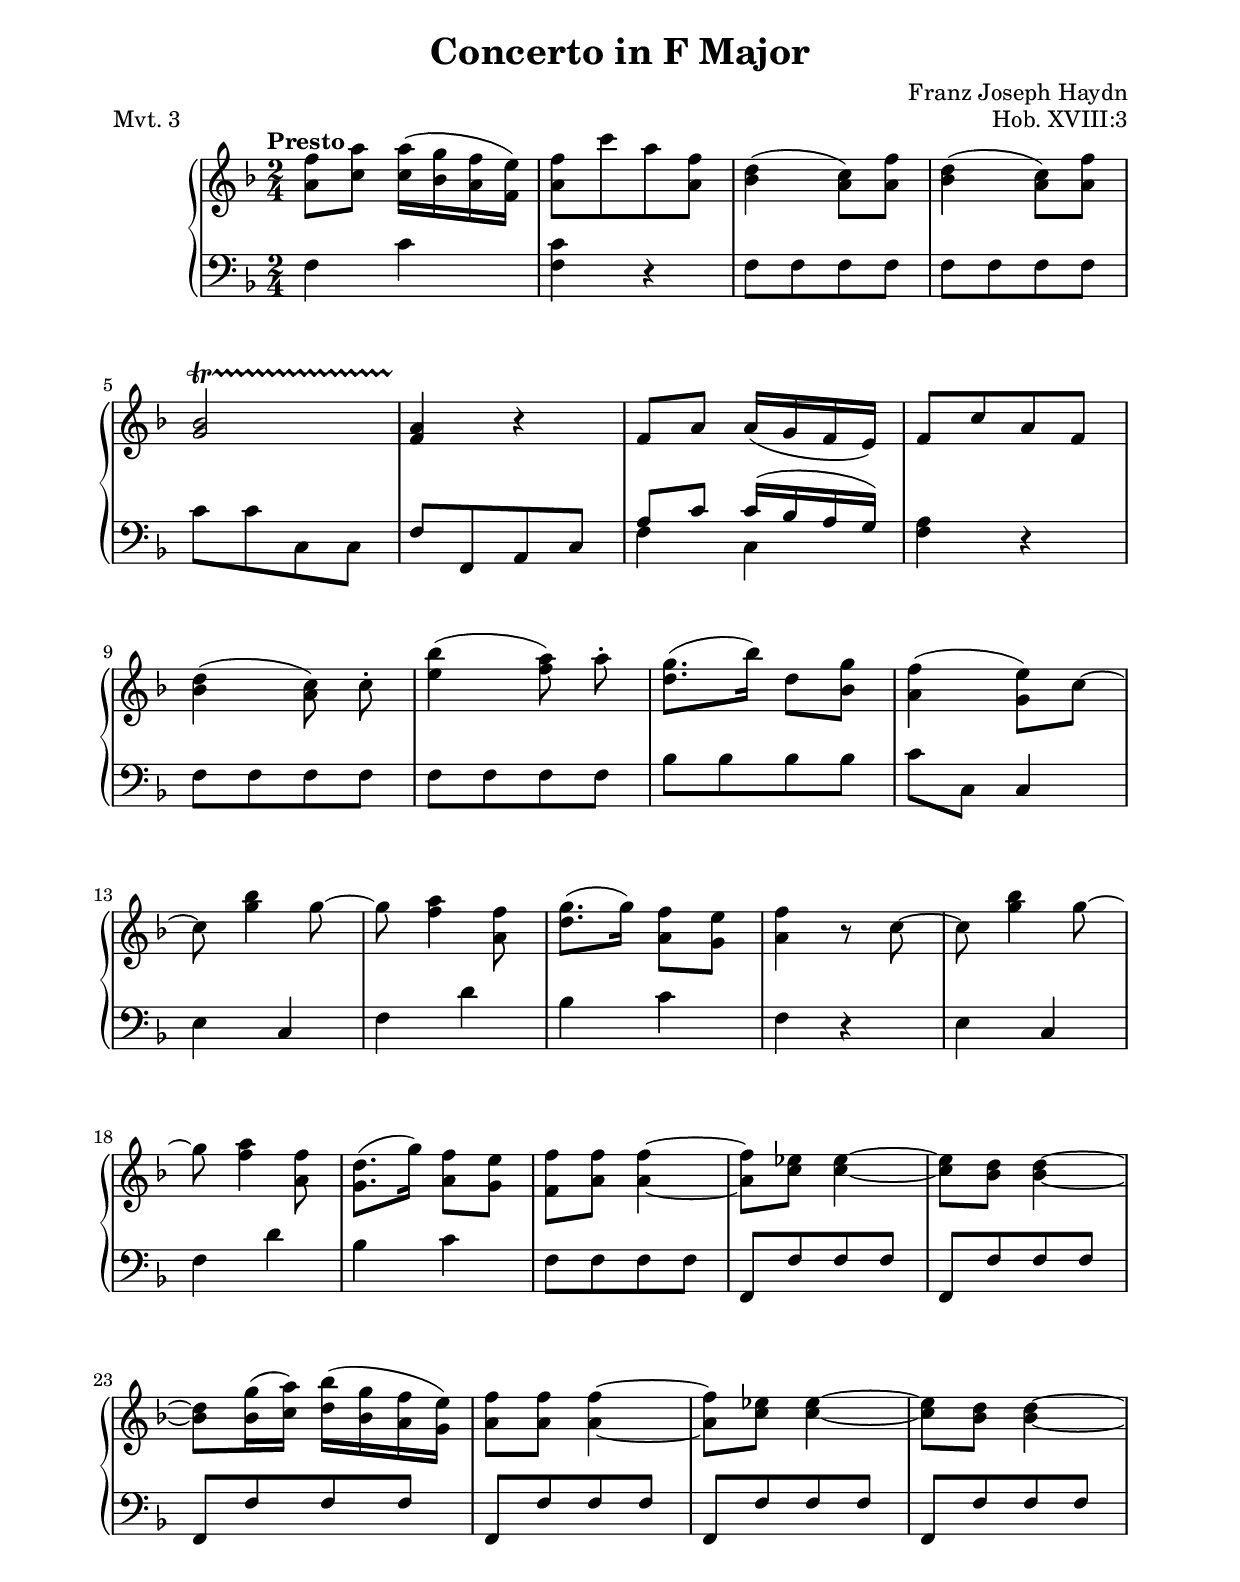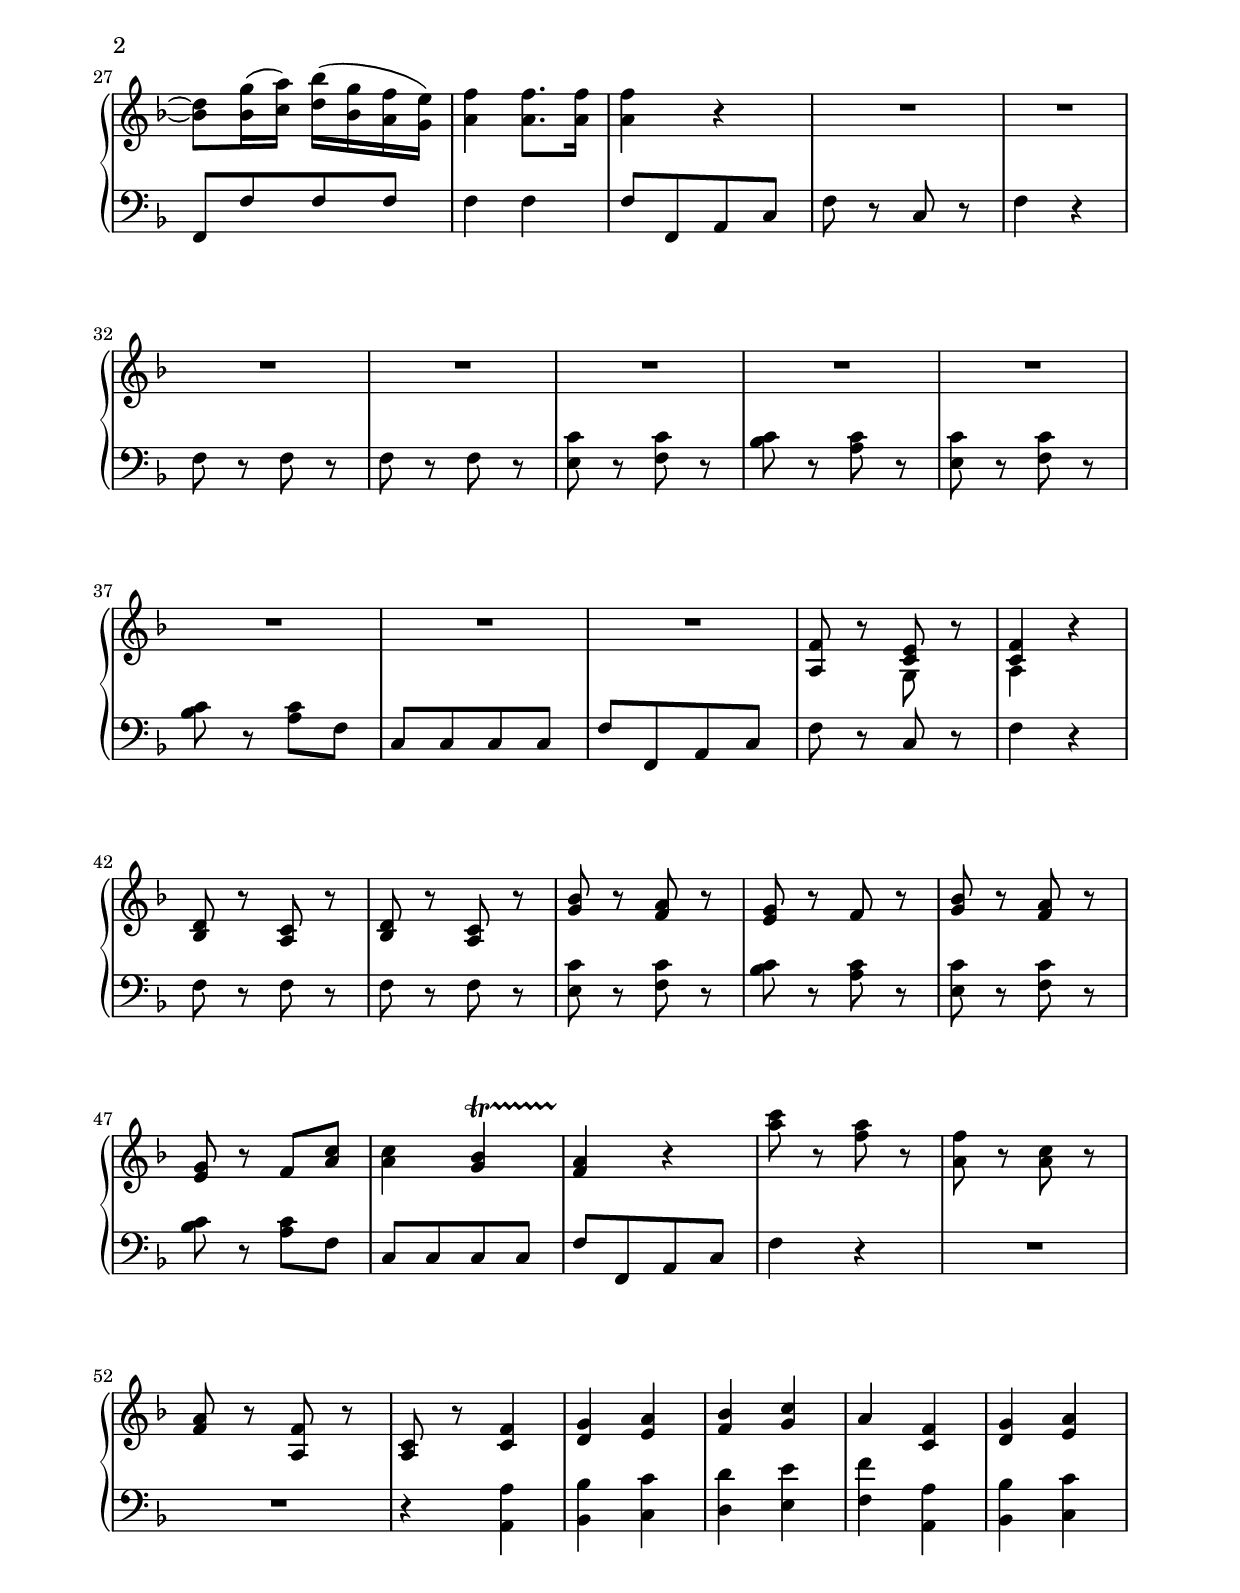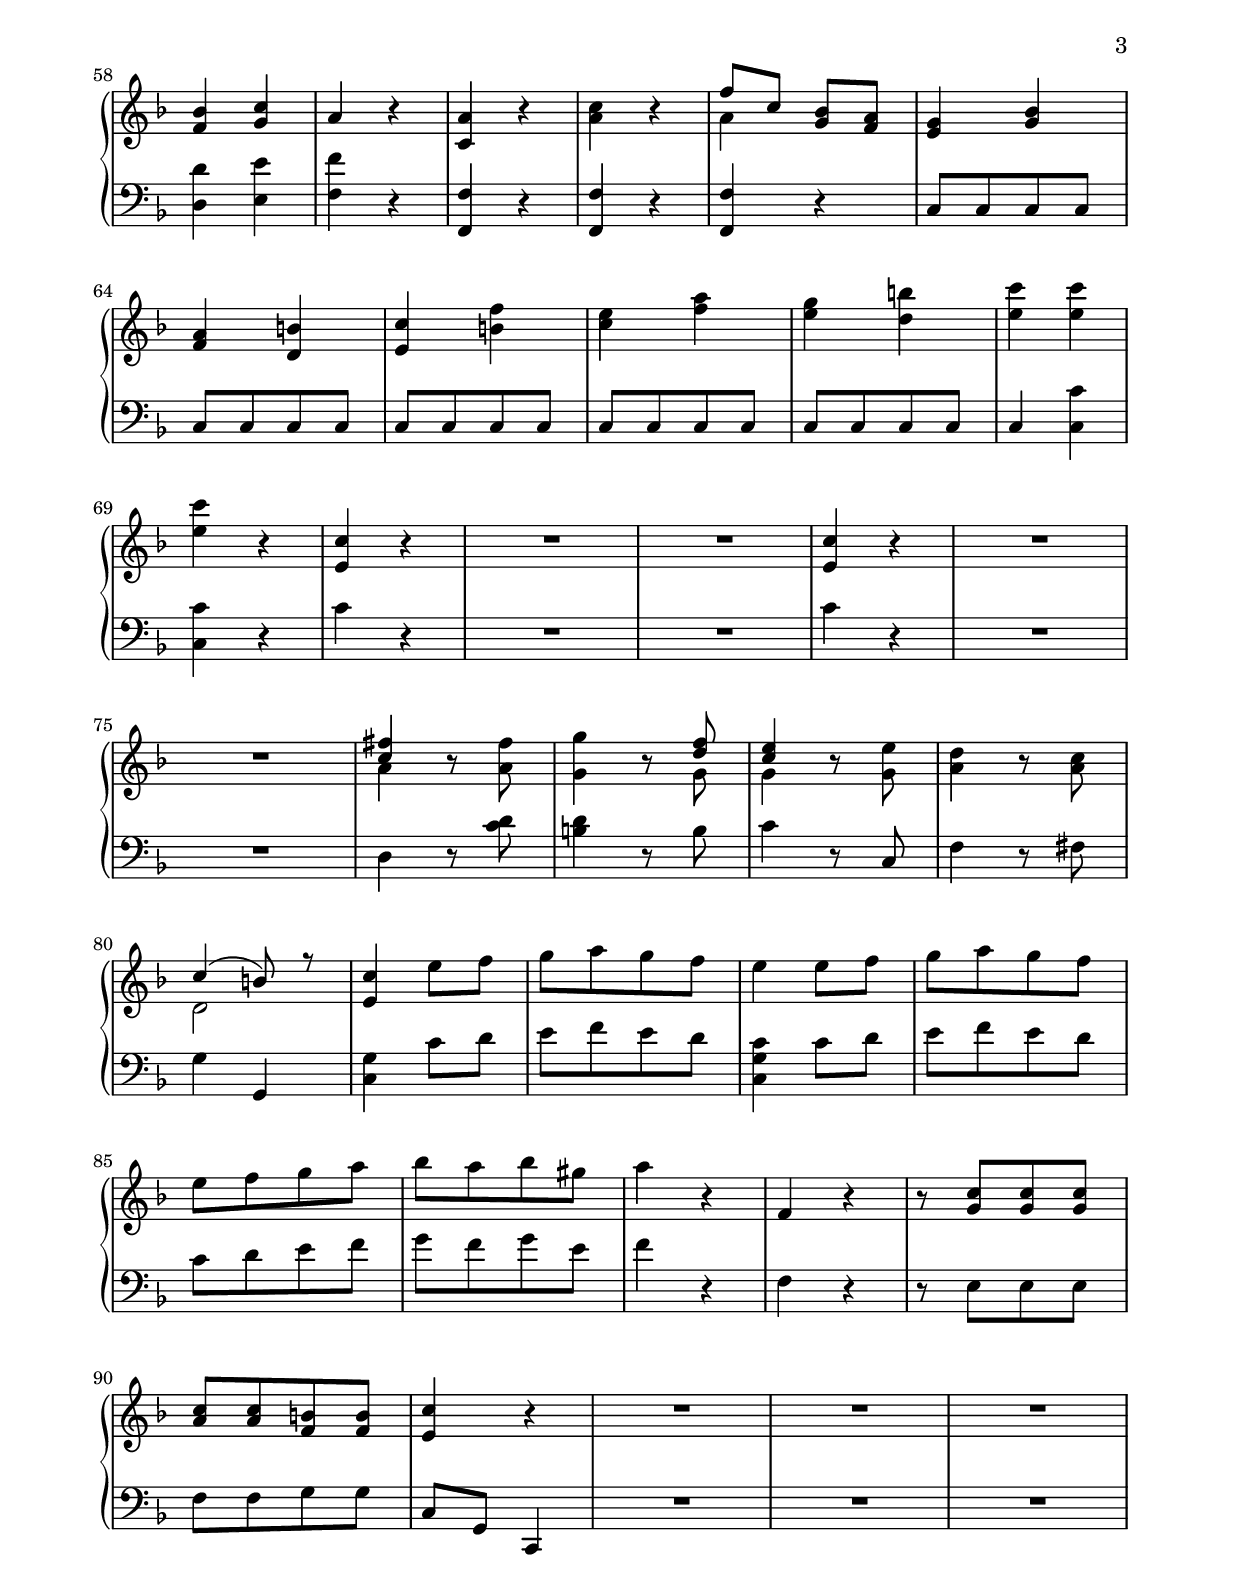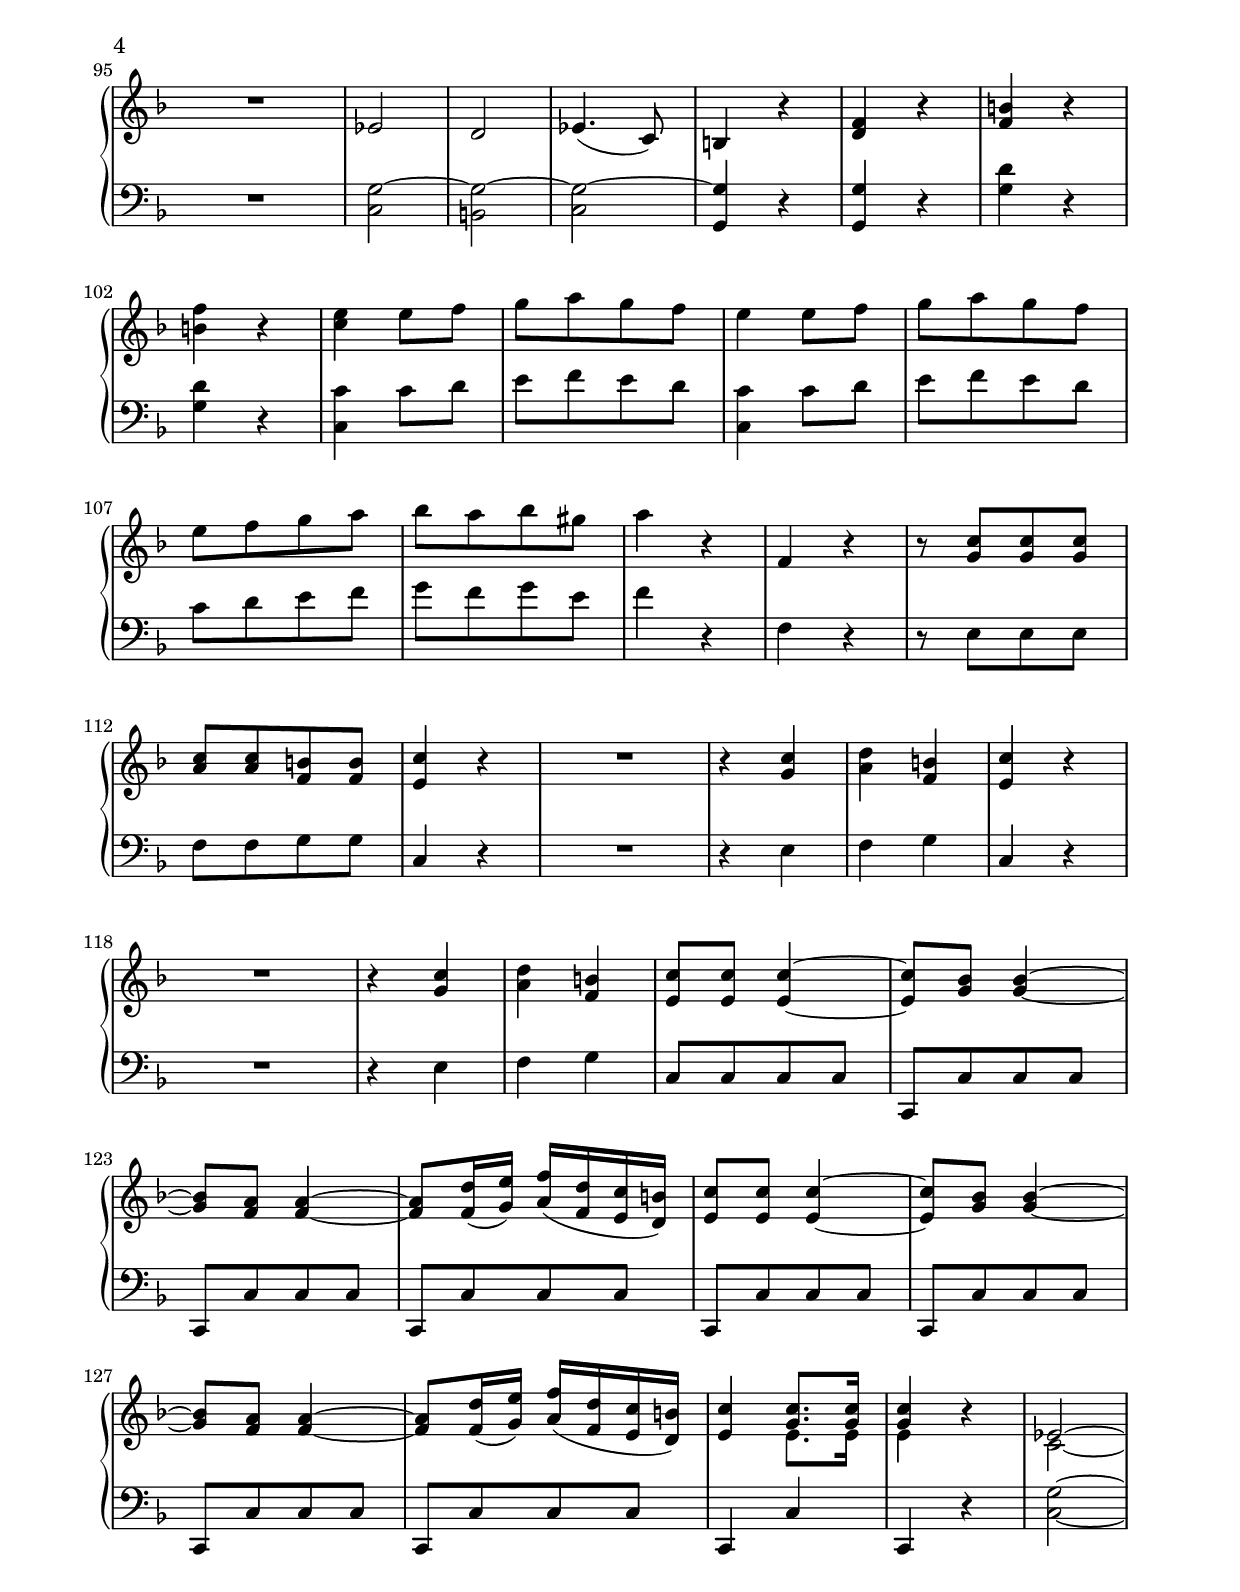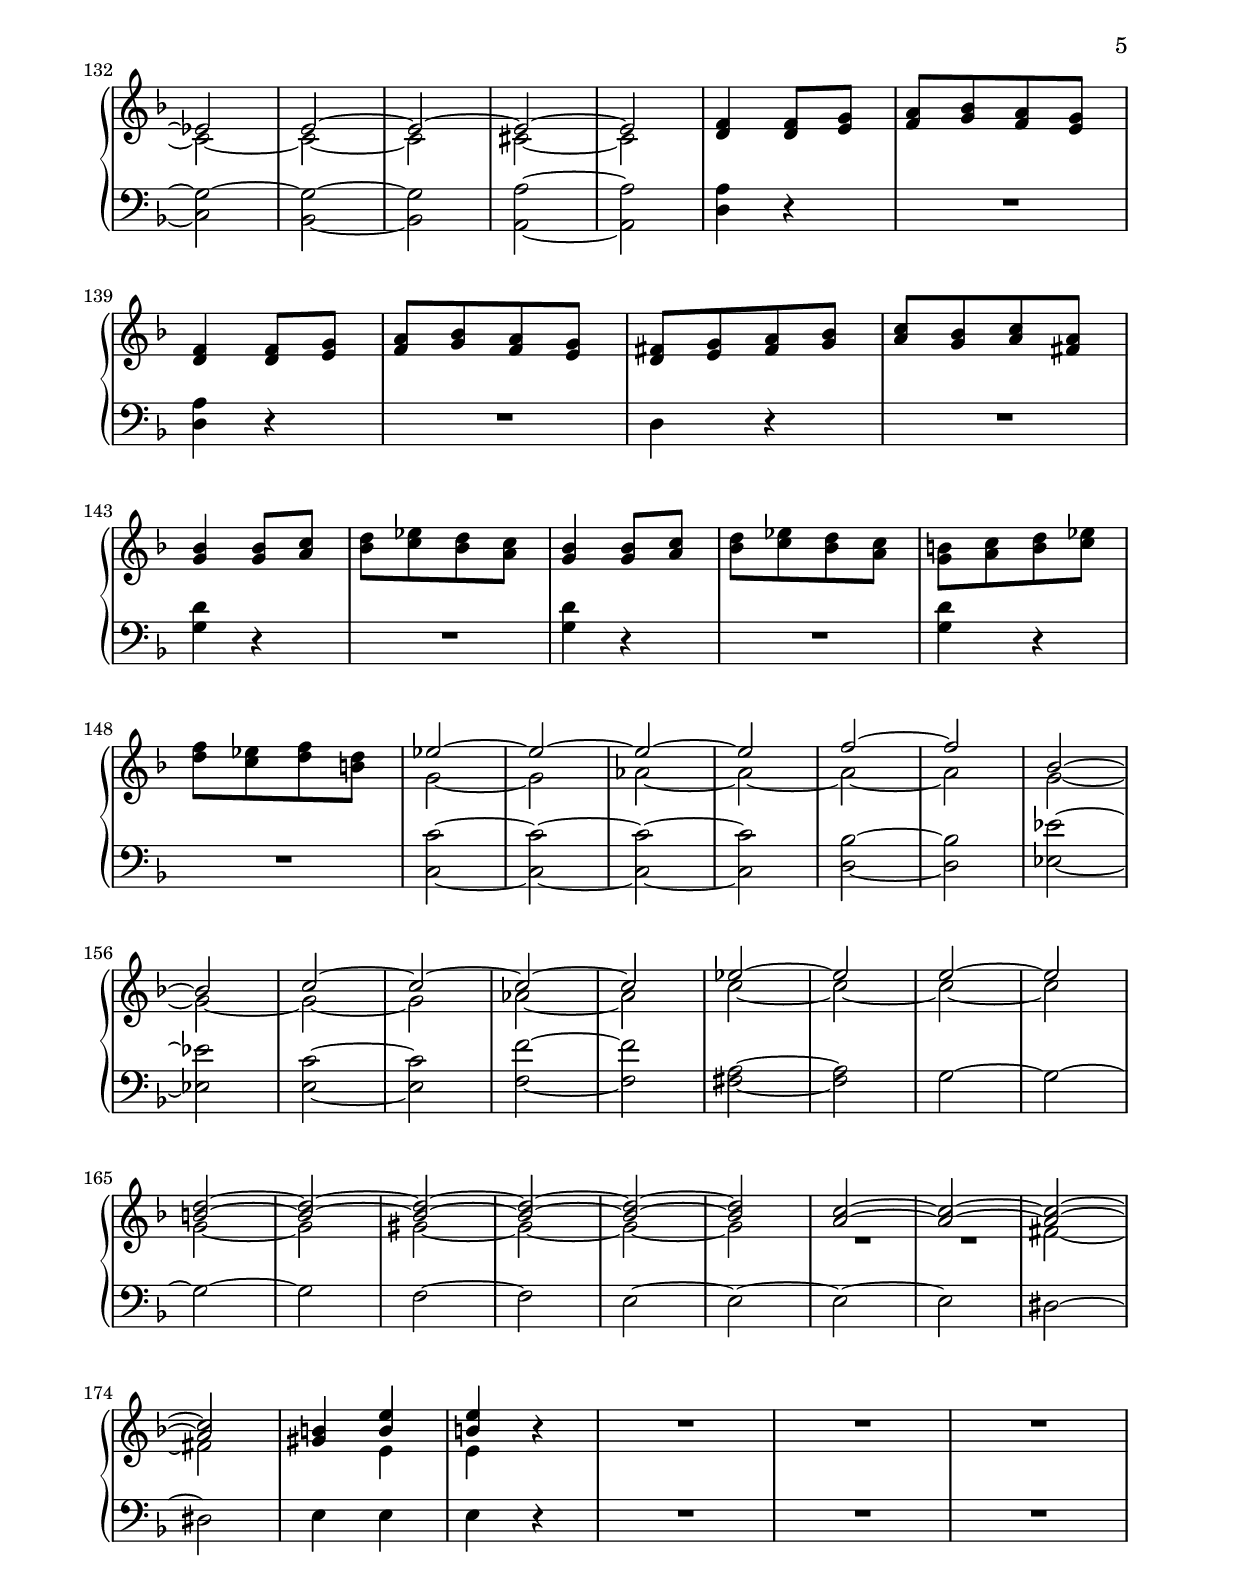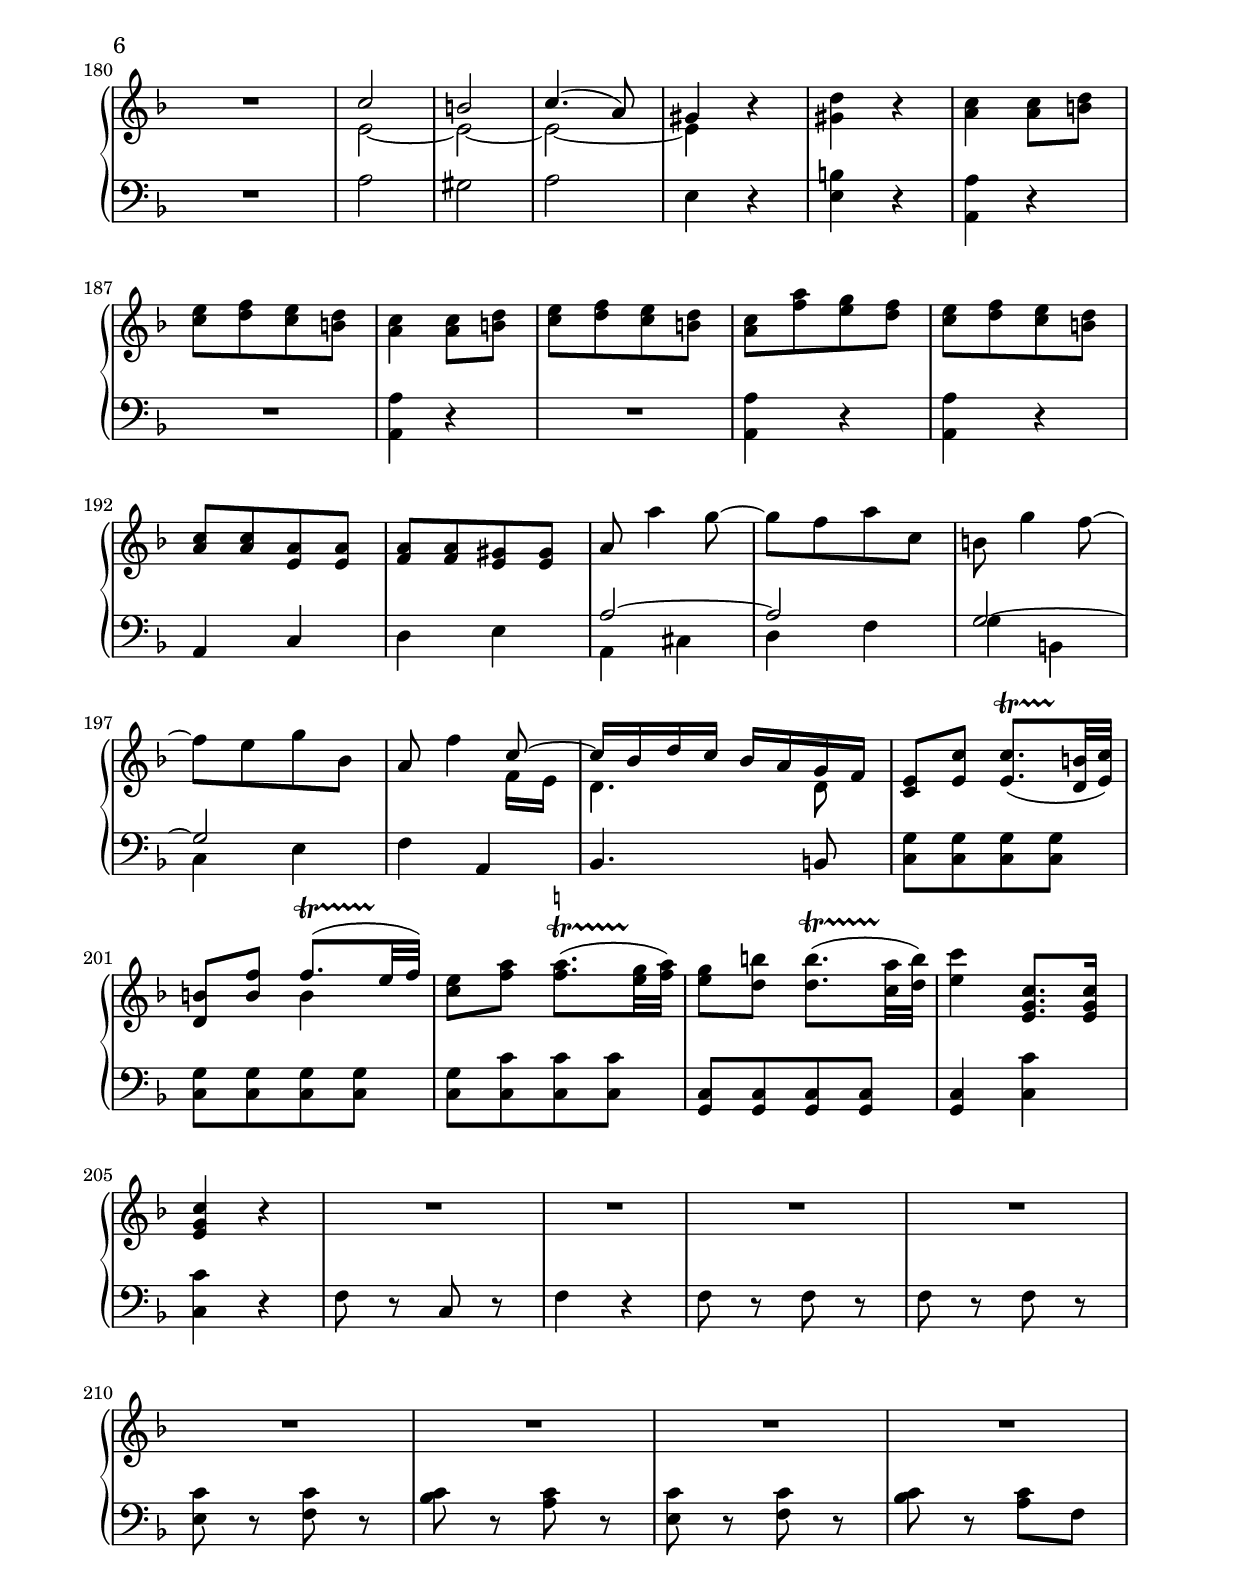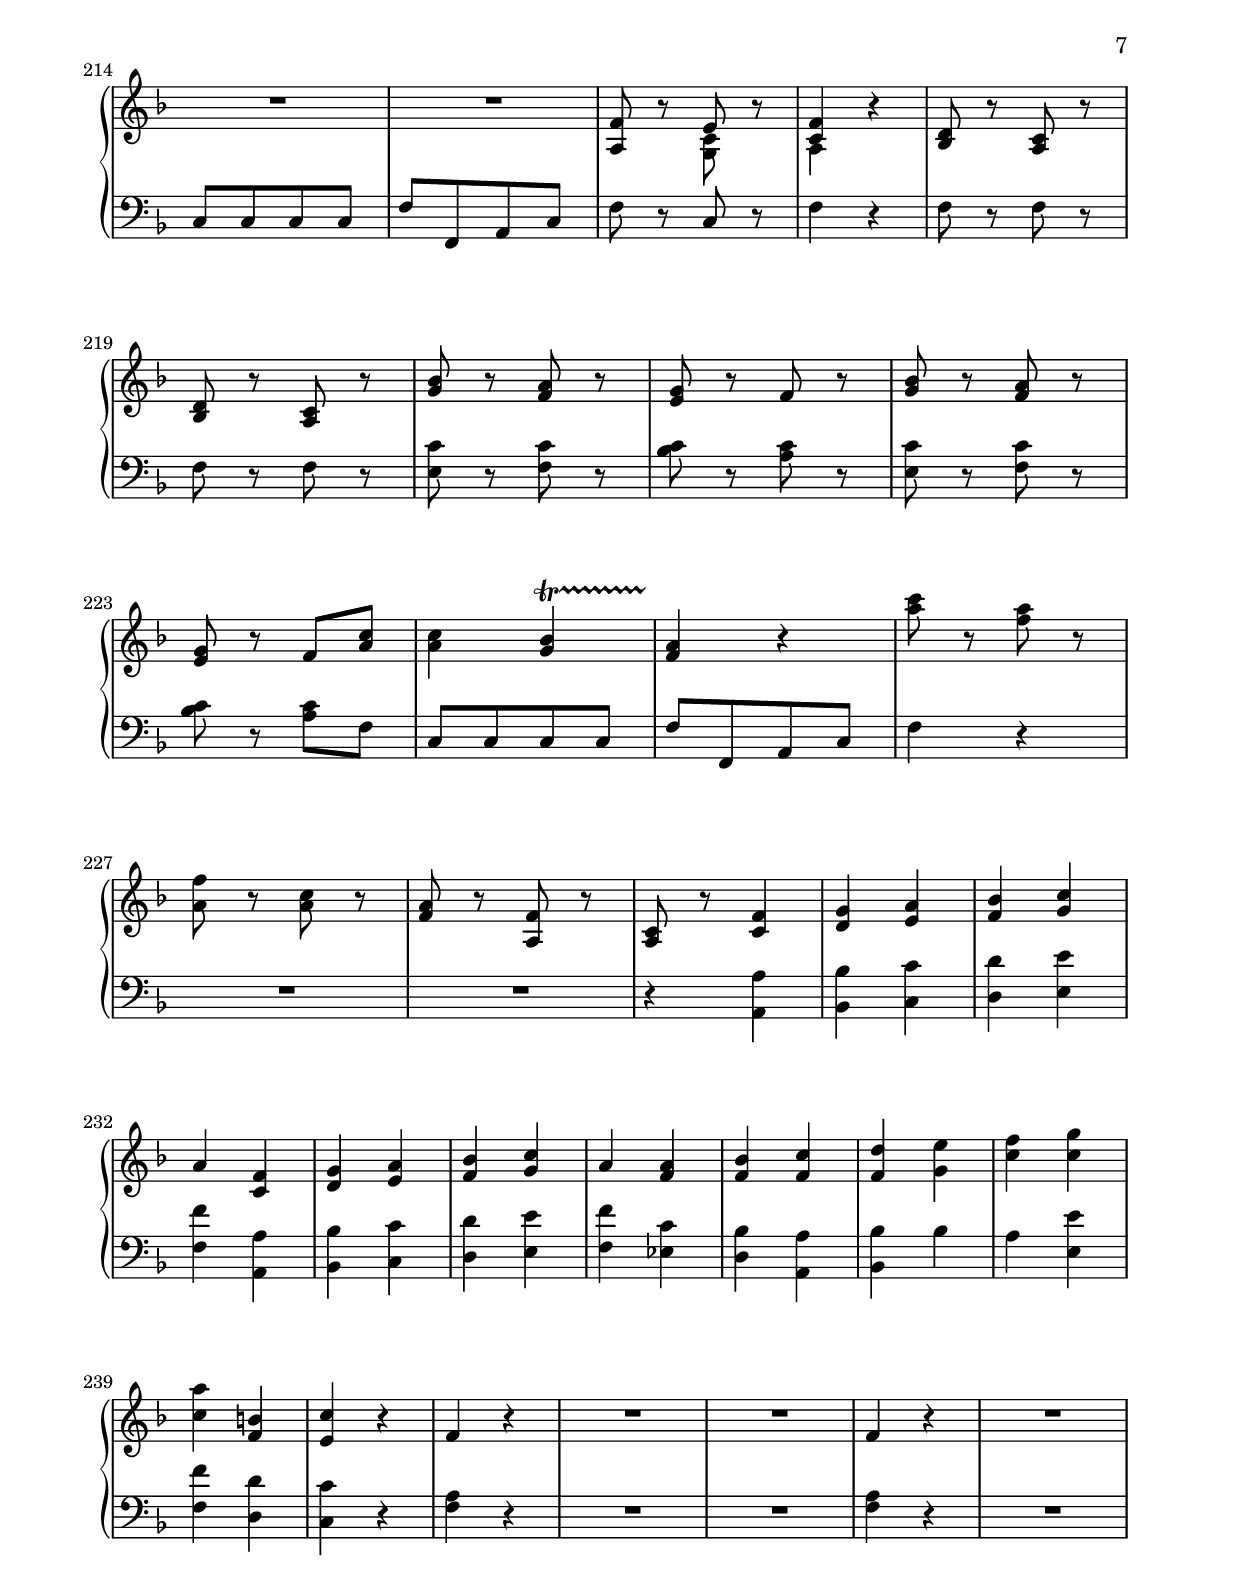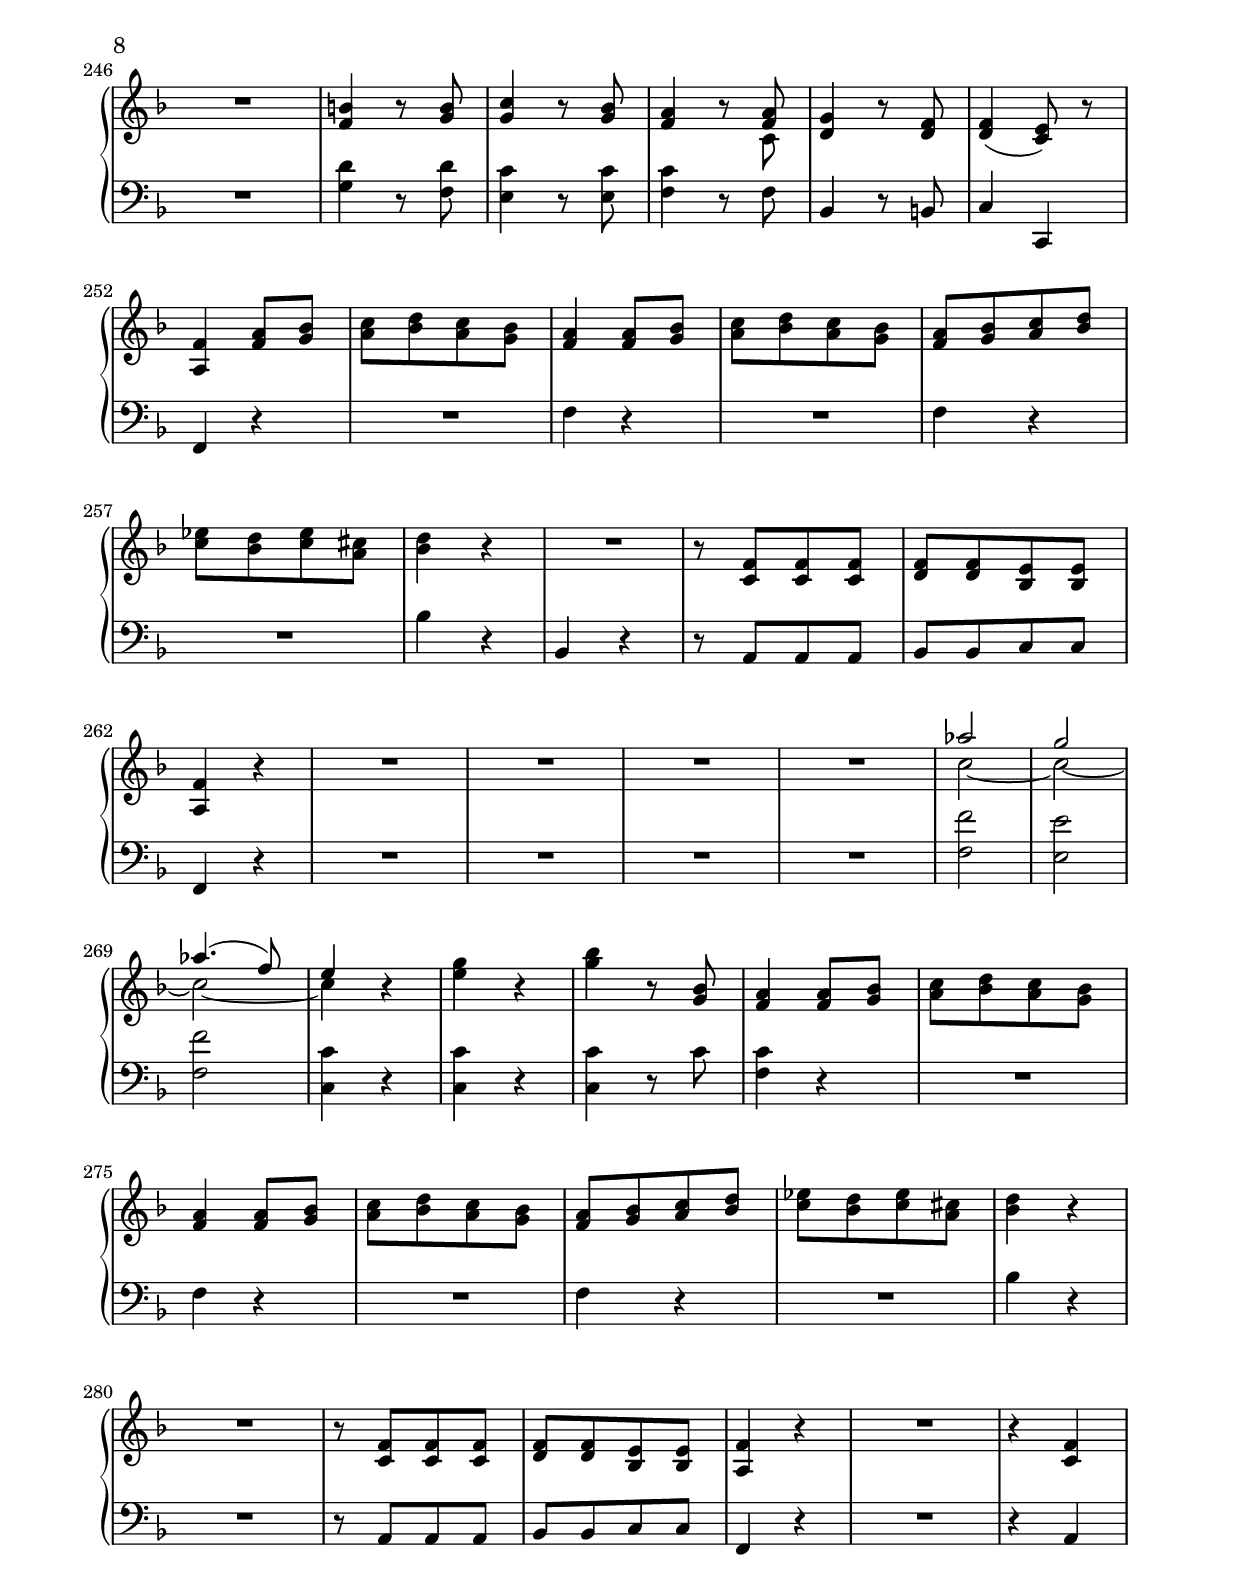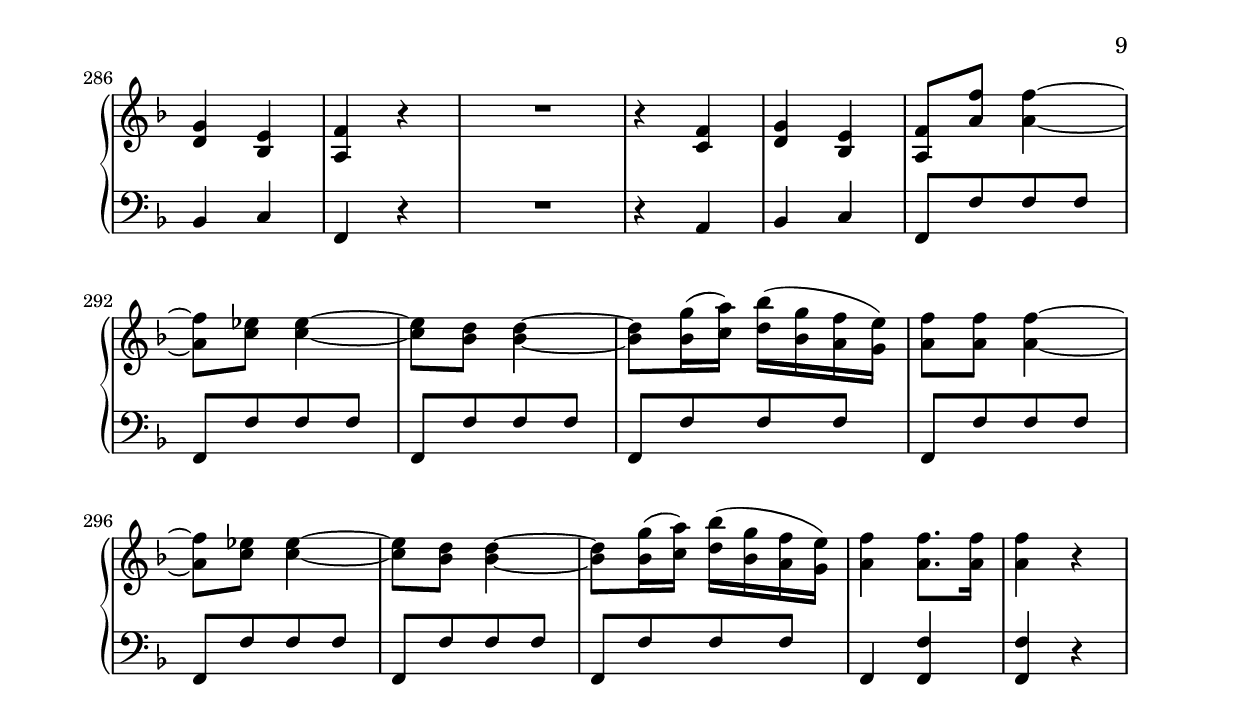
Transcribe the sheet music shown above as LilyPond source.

\version "2.24.4"

\language "english"

\include "articulate.ly"

\header {
    title = "Concerto in F Major"
    composer = "Franz Joseph Haydn"
    opus = "Hob. XVIII:3"
}

\paper {
    top-margin = 0.75\in
    bottom-margin = 0.75\in
    left-margin = 0.75\in
    right-margin = 0.75\in
    system-system-spacing.minimum-distance = #12
}


violin = \relative {
    f''8 a a16( g f e) | f8 c' a f | d4( c8) f | d4( c8) f |
    <bf, g>2\startTrillSpan | <a f>4\stopTrillSpan r | f8 a a16( g f e) |
    % 8
    f8 c' a f | d'4( c8) c-. | bf'4( a8) a-. |
    <g d>8.( bf16) d,8 <g bf,> | f4( e8) c~ | c8 bf'4 g8~ | g8 a4 f8 |
    % 15
    <d g>8.( g16) f8 e | f4 r8 c8~ | c8 bf'4 g8~ | g8 a4 f8 |
    <d g,>8.( g16) f8 e |
    f8 f f4~ | f8 ef ef4~ |
    % 22
    ef8 d d4~ | d8 g16( a) bf( g f e) | f8 f f4~ | f8 ef ef4~ | ef8 d d4~ |
    d8 g16( a) bf( g f e) | f4 f8. f16 |
    % 29
    f4 r |
    R2*10 |
    f,8 r <e c> r | <f c>4 r | d8 r c r |
    % 43
    d8 r c r | bf' r a r | g r f r | bf r a r | g r f c' |
    c4 bf\startTrillSpan | a4\stopTrillSpan r |
    % 50
    c'8 r a r | f r c r | a r f r | c r f4 | g a | bf c |
    % 56
    a4 f | g a | bf c | a r | a r | c r |
    % 62
    f8 c bf a | g4 bf | a b | c f | e a | g b | c c |
    % 69
    c r | c, r | R2*2 | c4 r |
    % 74
    R2*2 | <fs c>4 r8 fs | g4 r8 <f d> | <e c>4 r8 e |
    % 79
    d4 r8 c | c4( b8) r | c4 e8 f | g a g f | e4 e8 f | g a g f |
    % 85
    e8 f g a | bf a bf gs | a4 r | f, r | r8 c' c c | c c b b | c4 r |
    % 92
    R2*4 | ef,2 | d2 |
    % 98
    ef4.( c8) | b4 r | f' r | b r | f' r | e e8 f |
    % 104
    g8 a g f | e4 e8 f | g a g f | e f g a | bf a bf gs | a4 r |
    % 110
    f,4 r | r8 c' c c | c c b b | c4 r | R2 | r4 c | d b |
    % 117
    c4 r | R2 | r4 c | d b | c8 c c4~ | c8 bf bf4~ | bf8 a a4~ |
    % 124
    a8 d16( e) f( d c b) | c8 c c4~ | c8 bf bf4~ | bf8 a a4~ |
    a8 d16( e) f( d c b) | c4 <c g>8. <c g>16 | <c g>4 r | ef,2~ |
    % 132
    ef2 | e2~ | e2~ | e2~ | e2 | f4 f8 g |
    % 138
    a8 bf a g | f4 f8 g | a bf a g | fs g a bf | c bf c a | bf4 bf8 c |
    % 144
    d8 ef d c | bf4 bf8 c | d ef d c | b c d ef | f ef f d | ef2~ |
    % 150
    ef2~ | ef2~ | ef2 | f2~ | f |
    % 155
    bf,2~ | bf | c~ | c~ | c~ | c |
    % 161
    ef2~ | ef | e~ | e | <d b>~ |
    % 166
    <d b>~ | <d b>~ | <d b>~ | <d b>~ | <d b> |
    % 171
    <c a>2~ | q~ | q~ | q | b4 <b e> |
    % 176
    <b e> r | R2*4 |
    % 181
    c2 | b | c4.( a8) | gs4 r | d' r | c c8 d |
    % 187
    e f e d | c4 c8 d | e f e d | c a' g f | e f e d | c c a a |
    % 193
    a a gs gs | a a'4 g8~ | g f a c, | b g'4 f8~ | f e g bf, | a f'4 c8~ |
    c16 bf d c bf a g f |
    % 200
    e8 c' c8.(\startTrillSpan b32\stopTrillSpan c) |
    b8 f' f8.(\startTrillSpan e32\stopTrillSpan f) |
    e8 a  a8.(^\markup{\tiny\natural}\startTrillSpan g32\stopTrillSpan a) |
    g8 b  b8.(\startTrillSpan a32\stopTrillSpan b) |
    c4 <c, g e>8. q16 | q4 r |
    % 206
    R2*10 |
    % 216
    f,8 r e r | <f c>4 r | d8 r c r |
    d8 r c r | bf' r a r |
    % 221
    g r f r | bf r a r | g r f c' |
    c4 bf\startTrillSpan | a4\stopTrillSpan r |
    % 226
    c'8 r a r | f r c r | a r f r | c r f4 | g a |
    % 231
    bf c | a f | g a | bf c | a a |
    % 236
    bf c | d e | f g | a b, | c r |
    % 241
    f,4 r | R2*2 | f4 r |
    % 245
    R2*2 | b4 r8 b | c4 r8 bf | a4 r8 <a f> |
    % 250
    g4 r8 f | f4( e8) r | f4 a8 bf | c d c bf | a4 a8 bf | c d c bf |
    % 256
    a bf c d | ef d ef cs | d4 r | R2 | r8 f, f f | f f e e | f4 r |
    % 263
    R2*4 | af'2 | g |
    % 269
    af4.( f8) | e4 r | g r | bf r8 bf, | a4 a8 bf | c d c bf |
    % 275
    a4 a8 bf | c d c bf | a bf c d | ef d ef cs | d4 r | R2 |
    % 281
    r8 f, f f | f f e e | f4 r | R2 | r4 f | g e |
    % 287
    f r | R2 | r4 f | g e | f8 f' f4~ | f8 ef ef4~ | ef8 d d4~ |
    % 294
    d8 g16( a) bf( g f e) | f8 f f4~ | f8 ef ef4~ | ef8 d d4~ |
    d8 g16( a) bf( g f e) | f4 f8. f16 | f4 r |
}

viola = \relative {
    a'8 c c16( bf a f) | a8 c' a a, | bf4( a8) a | bf4( a8) a |
    r2 | r2 | r2 |
    % 8
    r2 | bf4( a8) r8 | e'4( f8) r |
    r2 | a,4( g8) c~ | c8 g'4 g8~ | g8 f4 a,8 |
    % 15
    r4 a8 g | a4 r8 c8~ | c8 g'4 g8~ | g8 f4 a,8 |
    r4 a8 g | f8 a a4~ |
    a8 c c4~ |
    % 22
    c8 bf bf4~ | bf8 bf16( c) d( bf a g) | a8 a a4~ |
    a8 c c4~ |
    c8 bf bf4~ | bf8 bf16( c) d( bf a g) | a4 a8. a16 |
    % 29
    a4 r |
    R2*10 |
    a,8 r g r | a4 r | bf8 r a r |
    % 43 
    bf r a r | g' r f r | e r f r | g r f r | e r f a | a4 g | f r |
    % 50
    a'8 r f r | a, r a r | f r a, r | a r c4 | d e | f g |
    % 56
    r4 c, | d e | f g | a r | c, r | a' r |
    % 62
    a4 g8 f | e4 g | f d | e b' | c f | e d | e e |
    % 69
    e4 r | e, r | R2*2 | e4 r |
    % 72
    R2*2 | a4 r8 a | g4 r8 g | g4 r8 g |
    % 79
    a4 r8 a | d,2 | e4 r | R2*3 |
    % 85
    R2*4 | r8 g g g | a a f f | e4 r |
    % 92
    R2*6 |
    % 98
    R2*2 | d4 r | f r | b r | c r |
    % 104
    R2*6 |
    % 110
    R2 | r8 g g g | a a f f | e4 r | R2 | r4 g | a f |
    % 117
    e r | R2 | r4 g | a f | e8 e e4~ | e8 g g4~ | g8 f f4~ |
    % 124
    f8 f16( g) a( f e d) | e8 e e4~ | e8 g g4~ | g8 f f4~ |
    f8 f16( g) a( f e d) | e4 e8. e16 | e4 r | c2~ |
    % 132
    c2~ | c2~ | c2 | cs2~ | cs2 | d4 d8 e |
    % 138
    f8 g f e | d4 d8 e | f g f e | d e fs g | a g a fs | g4 g8 a |
    % 144
    bf c bf a | g4 g8 a | bf c bf a | g a b c | d c d b | g2~ |
    % 150
    g2 | af~ | af~ | af~ | af |
    % 155
    g~ | g~ | g~ | g | af~ | af |
    % 161
    c~ | c~ | c~ | c | g~ |
    % 166
    g | gs~ | gs~ | gs~ | gs |
    % 171
    R2*2 | fs2~ | fs | gs4 e |
    % 176
    e r | R2*4 |
    % 181
    e2~ | e2~ | e2~ | e4 r | gs r | a a8 b |
    % 187
    c d c b | a4 a8 b | c d c b | a f' e d | c d c b | a a e e |
    % 193
    f f e e | R2*4 | r4. f16 e | d4. d8 |
    % 200
    c8 e e8.( d32 e) | d8 b' b4 | c8 f f8.( e32 f) | e8 d d8.( c32 d) |
    e4 r | r2 |
    % 206
    R2*10 |
    % 216
    a,,8 r <g c> r | a4 r | bf8 r a r | bf r a r | g' r f r |
    % 221
    e r f r | g r f r | e r f a | a4 g | f r |
    % 226
    a'8 r f r | a, r a r | f r a, r | a r c4 | d e |
    % 231
    f g | a c, | d e | f g | a f |
    % 236
    f f | f g | c c | c f, | e r |
    % 241
    R2*4 |
    % 245
    R2*2 | f4 r8 g | g4 r8 g | f4 r8 c |
    % 250
    d4 r8 d | d4( c8) r | a4 f'8 g | a bf a g | f4 f8 g | a bf a g |
    % 256
    f g a bf | c bf c a | bf4 r | R2 r8 c, c c | d d bf bf | a4 r |
    % 263
    R2*4
    c'2~ | c~ |
    % 269
    c~ | c4 r | e r | g r8 g, | f4 f8 g | a bf a g |
    % 275
    f4 f8 g | a bf a g | f g a bf | c bf c a | bf4 r | R2
    % 281
    r8 c, c c | d d bf bf | a4 r | R2 | r4 c | d bf |
    % 287
    a r | R2 | r4 c d bf | a8 a' a4~ | a8 c c4~ | c8 bf bf4~ |
    % 294
    bf8 bf16( c) d( bf a g) | a8 a a4~ | a8 c c4~ | c8 bf bf4~ |
    bf8 bf16( c) d( bf a g) | a4 a8. a16 | a4 r |
}

cello = \relative {
    f4 c' | <c f,>4 r | f,8 f f f | f f f f | c' c c, c | f f, a c |
    << \relative { a8 c c16( bf a g) } \\ \relative { f4 c } >> |
    % 8
    < f a >4 r | f8 f f f | f f f f | bf bf bf bf | c c, c4 | e4 c | f d' |
    % 15
    bf4 c | f, r | e c | f d' | bf c | f,8 f f f | f, f' f f |
    % 22
    f, f' f f | f, f' f f | f, f' f f | f, f' f f | f, f' f f | f, f' f f |
    f4 f |
    % 29
    f8 f, a c | % This is now copied from mm. 39-49.
    f8 r c r | f4 r | f8 r f r |
    % based on 43
    f8 r f r | <e c'> r <f c'> r | <bf c> r <a c> r | <e c'> r <f c'> r |
    <bf c> r <a c> f | c8 c c c | f8 f, a c |
    % 40
    f8 r c r | f4 r | f8 r f r |
    % 43
    f8 r f r | <e c'> r <f c'> r | <bf c> r <a c> r | <e c'> r <f c'> r |
    <bf c> r <a c> f | c8 c c c | f8 f, a c |
    % 50
    f4 r | R2*2 | r4 <a a,> | <bf bf,> <c c,> | <d d,> <e e,> |
    % 56
    <f f,>4 <a, a,> | <bf bf,> <c c,> | <d d,> <e e,> | <f f,> r |
    <f, f,> r | <f f,> r |
    % 62
    <f f,> r | c8 c c c | c c c c | c c c c | c c c c | c c c c | c4 <c c'> |
    % 69
    <c c'> r | c' r | R2*2 | c4 r |
    % 74
    R2*2 | d,4 r8 <d' c> | <d b>4 r8 b | c4 r8 c, |
    % 79
    f4 r8 fs | g4 g, | <g' c,>4 c8 d | e f e d | <c g c,>4 c8 d | e f e d |
    % 85
    c8 d e f | g f g e | f4 r | f, r | r8 e e e | f f g g | c, g c,4 |
    % 92
    R2*4 | <c' g'>2~ | <b g'>~ |
    % 98
    <c g'>~ | <g g'>4 r | <g g'> r | <g' d'> r | <g d'> r | <c c,> c8 d |
    % 104
    e8 f e d | <c c,>4 c8 d | e f e d | c d e f | g f g e | f4 r |
    % 110
    f, r | r8 e e e | f f g g | c,4 r | R2 | r4 e | f g |
    % 117
    c, r | R2 | r4 e | f g | c,8 c c c | c, c' c c | c, c' c c |
    % 124
    \repeat unfold 5 { c, c' c c | } c,4 c' | c, r | <c' g'>2~ |
    % 132
    <c g'>2~ | <bf g'>2~ | <bf g'>2 | <a a'>~ | <a a'>2 | <d a'>4 r |
    % 138
    R2 | <d a'>4 r | R2 | d4 r | R2 | <g d'>4 r |
    % 144
    R2 | <g d'>4 r | R2 | <g d'>4 r | R2 | <c c,>2~ |
    % 150
    q~ | q~ | q | <bf d,>~ | q |
    % 155
    <ef ef,>2~ | q | <c e,>2~ | q | <f f,>2~ | q |
    % 161
    <a, fs>2~ | q | g~ | g~ | g~ |
    % 166
    g2 | f~ | f | e~ | e~ |
    % 171
    e~ | e | ds~ | ds | e4 e |
    % 176
    e4 r | R2*4 |
    % 181
    a2 | gs | a | e4 r | <e b'> r | <a a,> r |
    % 187
    R2 | q4 r | R2 | q4 r | q4 r | a, c |
    % 193
    d e |
    <<
        \relative { a2~ | a2 | g2~ | g2 }
        \\
        \relative{ a,4 cs | d f | g b, | c e }
    >> |
    f4 a, | bf4. b8 |
    % 200
    <c g'>8 q q q | q q q q | q <c c'> q q | <c g> q q q | q4 <c c'> | q r |
    % 206
    % We copy from mm. 40-49 as above
    f8 r c r | f4 r | f8 r f r |
    f8 r f r | <e c'> r <f c'> r | <bf c> r <a c> r | <e c'> r <f c'> r |
    <bf c> r <a c> f | c8 c c c | f8 f, a c |
    % 216
    f8 r c r | f4 r | f8 r f r | f r f r | <e c'> r <f c'> r |
    % 221
    <bf c> r <a c> r | <e c'> r <f c'> r | <bf c> r <a c> f |
    c c c c | f f, a c |
    % 226
    f4 r | R2*2 | r4 <a a,> | <bf bf,> <c c,> |
    % 231
    <d d,> <e e,> | <f f,> <a, a,> | <bf bf,> <c c,> | <d d,> <e e,> |
    <f f,> <c ef,> |
    % 236
    <bf d,> <a a,> | <bf bf,> bf | a <e' e,> | <f f,> <d d,> | <c c,> r |
    % 241
    <a f> r | R2*2 | q4 r |
    % 245
    R2*2 | <d g,>4 r8 <d f,> | <c e,>4 r8 q | <c f,>4 r8 f, |
    % 250
    bf,4 r8 b | c4 c, | f r | R2 | f'4 r | R2 |
    % 256
    f4 r | R2 | bf4 r | bf,4 r | r8 a a a | bf bf c c | f,4 r |
    % 263
    R2*4 | <f' f'>2 | <e e'> |
    % 269
    <f f'> | <c c'>4 r | q r | q r 8 c' | <c f,>4 r | R2 |
    % 275
    f,4 r | R2 | f4 r | R2 | bf4 r | R2 |
    % 281
    r8 a, a a | bf bf c c | f,4 r | R2 | r4 a | bf c |
    % 287
    f,4 r | R2 | r4 a | bf c |
    \repeat unfold 8 { f,8 f' f f | }
    f,4 <f f'> | q r |
}

\score {

    \layout {
        \context {
            \Score
            \override SpacingSpanner.base-shortest-duration =
            #(ly:make-moment 1/32)
        }
    }

    \header {
        piece = "Mvt. 3"
    }

    \new GrandStaff <<

        \time 2/4
        \set Timing.beamExceptions = \beamExceptions {
            8[ 8 8 8] |
            16[ 16 16 16] 16[ 16 16 16] |
        }
        \set Timing.baseMoment = #(ly:make-moment 1/8)
        \set Timing.beatStructure = 2,2

        \new Staff {
            \clef treble
            \key f \major

            \tempo "Presto"
            \set Staff.printPartCombineTexts = ##f
            \partCombine \violin \viola
        }

        \new Staff {
            \clef bass
            \key f \major
            \cello
        }
    >>
}


\score {
    \header {
        piece = "Haydn MIDI."
    }

    \new Staff {
        \set Staff.midiInstrument = "acoustic grand"
        \set Staff.midiMaximumVolume = #0.7
        \set Staff.midiMinimumVolume = #0.0
        \clef treble
        \key f \major
        \time 2/4
        \tempo "Presto" 4 = 130
        \articulate <<
            \violin
            \viola
            \cello
        >>
    }

    \midi {}
}
